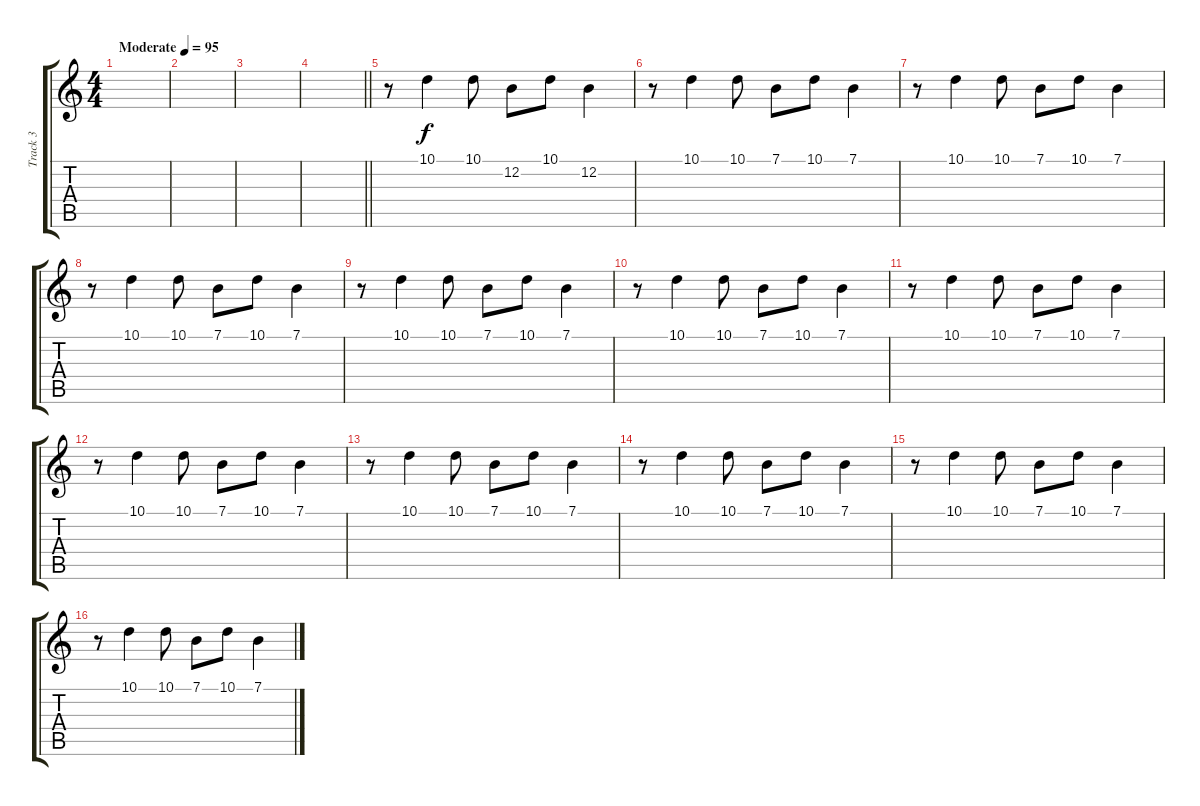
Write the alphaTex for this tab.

\track ("Track 3" "Track 3") {instrument woodblock}
\staff {score tabs}
\tuning (E4 B3 G3 D3 A2 E2) {hide}
\ts (4 4)
\tempo (95 "Moderate")
\clef g2
\ks c
|
|
|
\barLineRight lightlight
|
r.8 10.1.4 10.1.8 12.2.8 10.1.8 12.2.4 |
r.8 10.1.4 10.1.8 7.1.8 10.1.8 7.1.4 |
r.8 10.1.4 10.1.8 7.1.8 10.1.8 7.1.4 |
r.8 10.1.4 10.1.8 7.1.8 10.1.8 7.1.4 |
r.8 10.1.4 10.1.8 7.1.8 10.1.8 7.1.4 |
r.8 10.1.4 10.1.8 7.1.8 10.1.8 7.1.4 |
r.8 10.1.4 10.1.8 7.1.8 10.1.8 7.1.4 |
r.8 10.1.4 10.1.8 7.1.8 10.1.8 7.1.4 |
r.8 10.1.4 10.1.8 7.1.8 10.1.8 7.1.4 |
r.8 10.1.4 10.1.8 7.1.8 10.1.8 7.1.4 |
r.8 10.1.4 10.1.8 7.1.8 10.1.8 7.1.4 |
r.8 10.1.4 10.1.8 7.1.8 10.1.8 7.1.4
